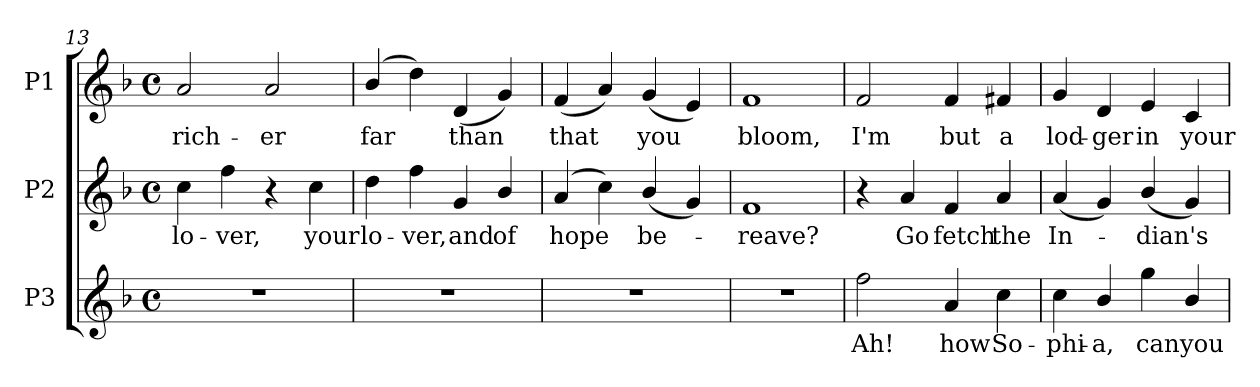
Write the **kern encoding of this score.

**kern	**text	**kern	**text	**kern	**text
*part3	*part3	*part2	*part2	*part1	*part1
*staff3	*staff3	*staff2	*staff2	*staff1	*staff1
*I"P3	*	*I"P2	*	*I"P1	*
*clefG2	*	*clefG2	*	*clefG2	*
*ITrd7c12	*	*ITrd7c12	*	*ITrd7c12	*
*k[b-]	*	*k[b-]	*	*k[b-]	*
*F:	*	*F:	*	*F:	*
*M4/4	*	*M4/4	*	*M4/4	*
*met(c)	*	*met(c)	*	*met(c)	*
=13	=13	=13	=13	=13	=13
!	!	!	!LO:LY:b:color=#000000	!	!
!	!	!	!	!	!LO:LY:b:color=#000000
1r	.	4ci\	lo-	2Ai/	rich-
!	!	!	!LO:LY:b:color=#000000	!	!
.	.	4fi\	-ver,	.	.
!	!	!	!	!	!LO:LY:b:color=#000000
.	.	4r	.	2Ai/	-er
!	!	!	!LO:LY:b:color=#000000	!	!
.	.	4ci\	your	.	.
=14	=14	=14	=14	=14	=14
!	!	!	!LO:LY:b:color=#000000	!	!
!	!	!	!	!	!LO:LY:b:color=#000000
1r	.	4di\	lo-	(4B-i/	far
!	!	!	!LO:LY:b:color=#000000	!	!
.	.	4fi\	-ver,	4di\)	.
!	!	!	!LO:LY:b:color=#000000	!	!
!	!	!	!	!	!LO:LY:b:color=#000000
.	.	4Gi/	and	(4Di/	than
!	!	!	!LO:LY:b:color=#000000	!	!
.	.	4B-i/	of	4Gi/)	.
!!LO:LB:g=z
=15	=15	=15	=15	=15	=15
!	!	!	!LO:LY:b:color=#000000	!	!
!	!	!	!	!	!LO:LY:b:color=#000000
1r	.	(4Ai/	hope	(4Fi/	that
.	.	4ci\)	.	4Ai/)	.
!	!	!	!LO:LY:b:color=#000000	!	!
!	!	!	!	!	!LO:LY:b:color=#000000
.	.	(4B-i/	be-	(4Gi/	you
.	.	4Gi/)	.	4Ei/)	.
=16	=16	=16	=16	=16	=16
!	!	!	!LO:LY:b:color=#000000	!	!
!	!	!	!	!	!LO:LY:b:color=#000000
1r	.	1Fi	-reave?	1Fi	bloom,
=17	=17	=17	=17	=17	=17
!	!LO:LY:b:color=#000000	!	!	!	!
!	!	!	!	!	!LO:LY:b:color=#000000
2fi\	Ah!	4r	.	2Fi/	I'm
!	!	!	!LO:LY:b:color=#000000	!	!
.	.	4Ai/	Go	.	.
!	!LO:LY:b:color=#000000	!	!	!	!
!	!	!	!LO:LY:b:color=#000000	!	!
!	!	!	!	!	!LO:LY:b:color=#000000
4Ai/	how	4Fi/	fetch	4Fi/	but
!	!LO:LY:b:color=#000000	!	!	!	!
!	!	!	!LO:LY:b:color=#000000	!	!
!	!	!	!	!	!LO:LY:b:color=#000000
4ci\	So-	4Ai/	the	4F#Xi/	a
=18	=18	=18	=18	=18	=18
!	!LO:LY:b:color=#000000	!	!	!	!
!	!	!	!LO:LY:b:color=#000000	!	!
!	!	!	!	!	!LO:LY:b:color=#000000
4ci\	-phi-	(4Ai/	In-	4Gi/	lod-
!	!LO:LY:b:color=#000000	!	!	!	!
!	!	!	!	!	!LO:LY:b:color=#000000
4B-i/	-a,	4Gi/)	.	4Di/	-ger
!	!LO:LY:b:color=#000000	!	!	!	!
!	!	!	!LO:LY:b:color=#000000	!	!
!	!	!	!	!	!LO:LY:b:color=#000000
4gi\	can	(4B-i/	-dian's	4Ei/	in
!	!LO:LY:b:color=#000000	!	!	!	!
!	!	!	!	!	!LO:LY:b:color=#000000
4B-i/	you	4Gi/)	.	4Ci/	your
=	=	=	=	=	=
*-	*-	*-	*-	*-	*-
